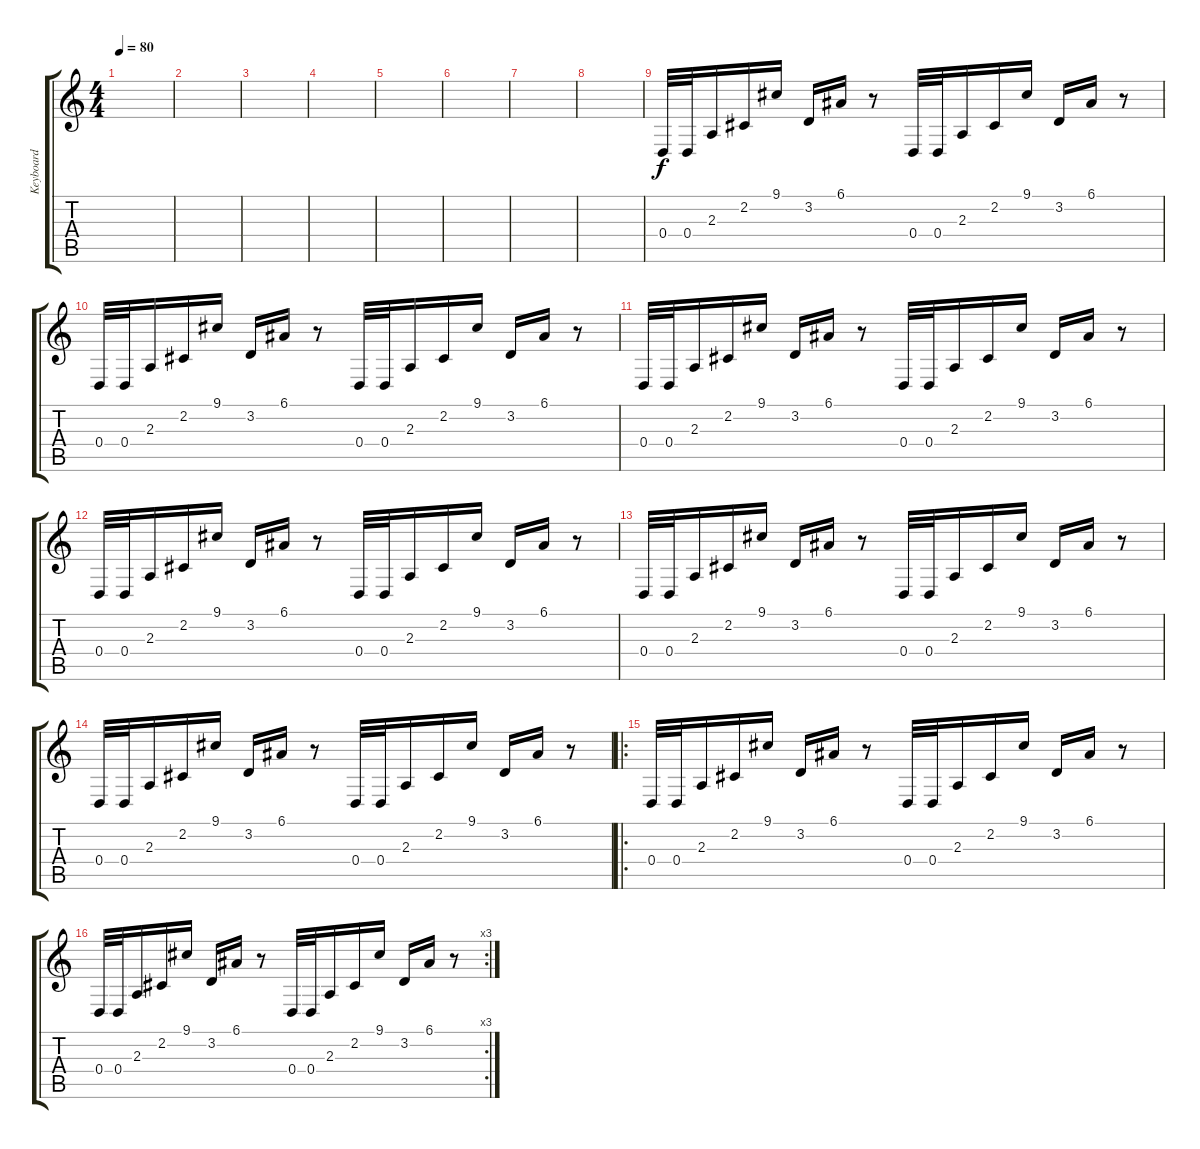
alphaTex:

\track ("Keyboard" "Keyboard") {instrument fx8scifi}
\staff {score tabs}
\tuning (E4 B3 G3 D3 A2 E2) {hide}
\ts (4 4)
\tempo 80
\clef g2
\ks c
|
|
|
|
|
|
|
|
\section ("" "")
0.4.32{volume 0} 0.4.32{volume 5} 2.3.16 2.2.16 9.1.16 3.2.16 6.1.16 r.8 0.4.32 0.4.32 2.3.16 2.2.16 9.1.16 3.2.16 6.1.16 r.8 |
0.4.32 0.4.32 2.3.16 2.2.16 9.1.16 3.2.16 6.1.16 r.8 0.4.32 0.4.32 2.3.16 2.2.16 9.1.16 3.2.16 6.1.16 r.8 |
0.4.32 0.4.32{volume 10} 2.3.16 2.2.16 9.1.16 3.2.16 6.1.16 r.8 0.4.32 0.4.32 2.3.16 2.2.16 9.1.16 3.2.16 6.1.16 r.8 |
0.4.32 0.4.32 2.3.16 2.2.16 9.1.16 3.2.16 6.1.16 r.8 0.4.32 0.4.32 2.3.16 2.2.16 9.1.16 3.2.16 6.1.16 r.8 |
0.4.32 0.4.32{volume 15} 2.3.16 2.2.16 9.1.16 3.2.16 6.1.16 r.8 0.4.32 0.4.32 2.3.16 2.2.16 9.1.16 3.2.16 6.1.16 r.8 |
0.4.32 0.4.32 2.3.16 2.2.16 9.1.16 3.2.16 6.1.16 r.8 0.4.32 0.4.32 2.3.16 2.2.16 9.1.16 3.2.16 6.1.16 r.8 |
\ro
0.4.32{volume 15} 0.4.32 2.3.16 2.2.16 9.1.16 3.2.16 6.1.16 r.8 0.4.32 0.4.32 2.3.16 2.2.16 9.1.16 3.2.16 6.1.16 r.8 |
\rc 3
0.4.32 0.4.32 2.3.16 2.2.16 9.1.16 3.2.16 6.1.16 r.8 0.4.32 0.4.32 2.3.16 2.2.16 9.1.16 3.2.16 6.1.16 r.8
